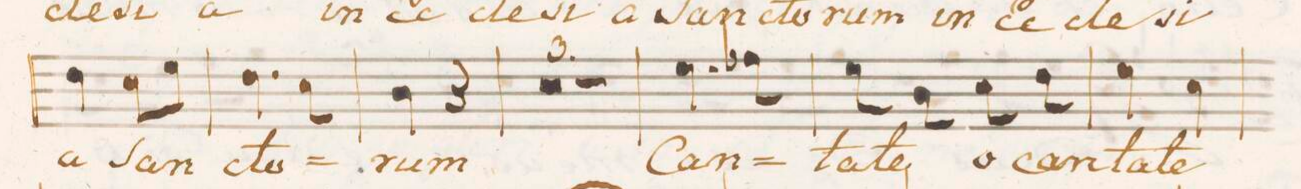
**kern	**text
*I"Tenore.	*
*clefC4	*
*k[b-]	*
*M2/4	*
4c\	-a
8B-\L	San-
8d\J	.
=83	=83
4.c\	-cto-
8B-\	.
=84	=84
4A\	-rum
4r	.
*Xkcancel	*
=85||	=85||
*k[b-e-]	*
1r	.
=86	=86
=87	=87
2r	.
=88	=88
4.d\	Can-
8e-X\	.
=89	=89
8d\	-ta-
8A\	-te
8B-\	o
8c\	can-
=90	=90
4d\	-ta-
4B-\	-te
=91	=91
*-	*-
